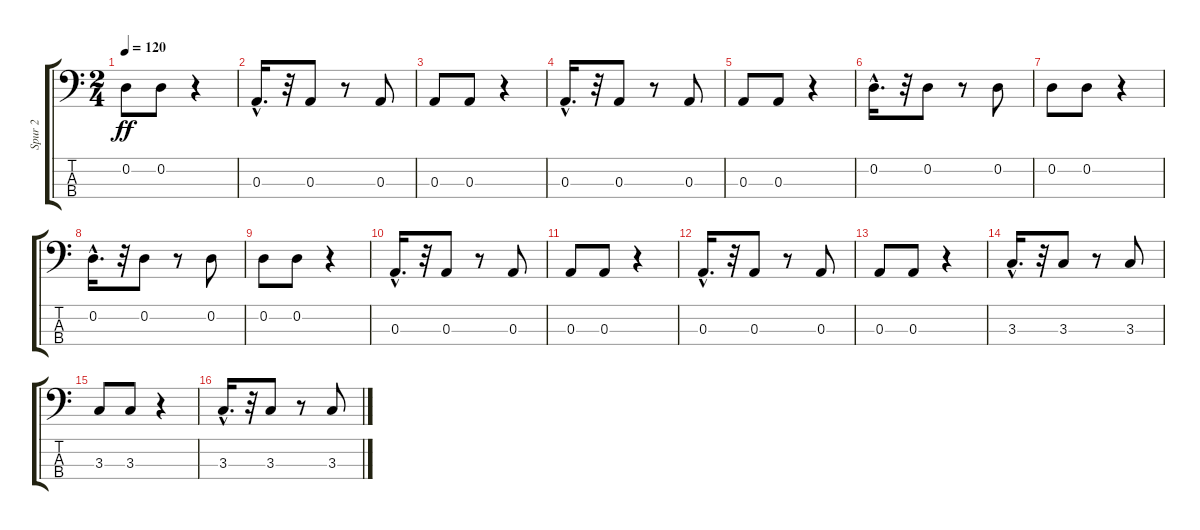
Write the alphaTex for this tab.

\track ("Spur 2" "Spur 2") {instrument electricbassfinger}
\staff {score tabs}
\tuning (G2 D2 A1 E1) {hide}
\ts (2 4)
\tempo 120
\clef f4
\ks c
0.2.8{dy ff} 0.2.8 r.4 |
0.3{hac}.16{d} r.32 0.3.8 r.8 0.3.8 |
0.3.8 0.3.8 r.4 |
0.3{hac}.16{d} r.32 0.3.8 r.8 0.3.8 |
0.3.8 0.3.8 r.4 |
0.2{hac}.16{d} r.32 0.2.8 r.8 0.2.8 |
0.2.8 0.2.8 r.4 |
0.2{hac}.16{d} r.32 0.2.8 r.8 0.2.8 |
0.2.8 0.2.8 r.4 |
0.3{hac}.16{d} r.32 0.3.8 r.8 0.3.8 |
0.3.8 0.3.8 r.4 |
0.3{hac}.16{d} r.32 0.3.8 r.8 0.3.8 |
0.3.8 0.3.8 r.4 |
3.3{hac}.16{d} r.32 3.3.8 r.8 3.3.8 |
3.3.8 3.3.8 r.4 |
3.3{hac}.16{d} r.32 3.3.8 r.8 3.3.8
